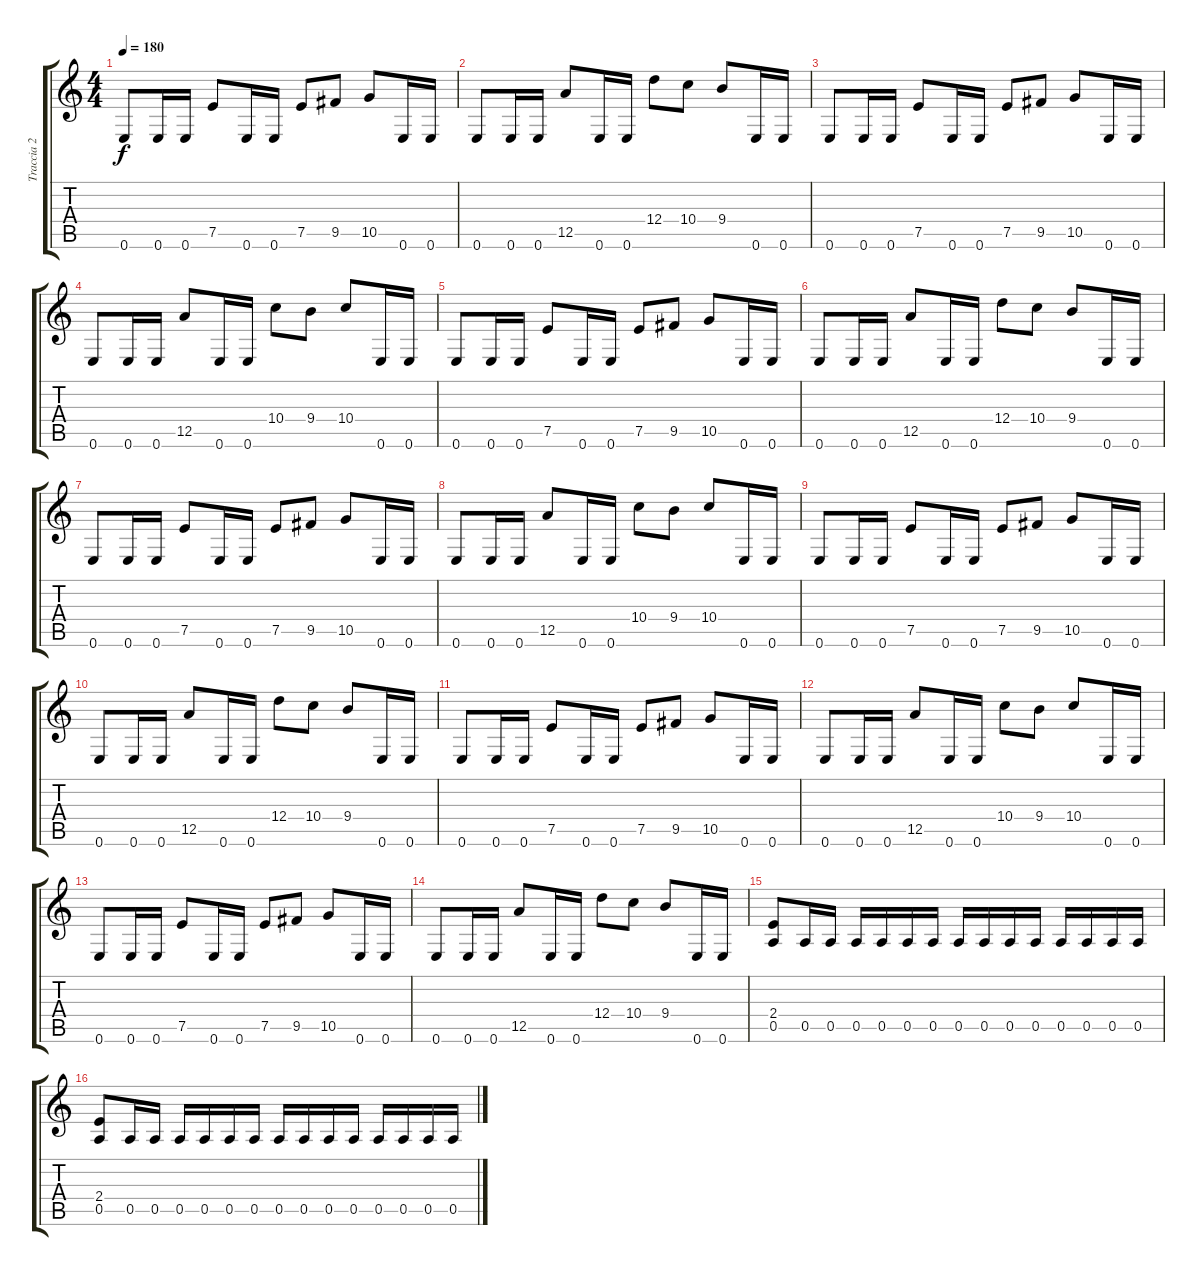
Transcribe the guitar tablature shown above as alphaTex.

\track ("Traccia 2" "Traccia 2") {instrument distortionguitar}
\staff {score tabs}
\tuning (E4 B3 G3 D3 A2 E2) {hide}
\ts (4 4)
\tempo 180
\clef g2
\ks c
0.6.8{dy f} 0.6.16 0.6.16 7.5.8 0.6.16 0.6.16 7.5.8 9.5.8 10.5.8 0.6.16 0.6.16 |
0.6.8 0.6.16 0.6.16 12.5.8 0.6.16 0.6.16 12.4.8 10.4.8 9.4.8 0.6.16 0.6.16 |
0.6.8 0.6.16 0.6.16 7.5.8 0.6.16 0.6.16 7.5.8 9.5.8 10.5.8 0.6.16 0.6.16 |
0.6.8 0.6.16 0.6.16 12.5.8 0.6.16 0.6.16 10.4.8 9.4.8 10.4.8 0.6.16 0.6.16 |
0.6.8 0.6.16 0.6.16 7.5.8 0.6.16 0.6.16 7.5.8 9.5.8 10.5.8 0.6.16 0.6.16 |
0.6.8 0.6.16 0.6.16 12.5.8 0.6.16 0.6.16 12.4.8 10.4.8 9.4.8 0.6.16 0.6.16 |
0.6.8 0.6.16 0.6.16 7.5.8 0.6.16 0.6.16 7.5.8 9.5.8 10.5.8 0.6.16 0.6.16 |
0.6.8 0.6.16 0.6.16 12.5.8 0.6.16 0.6.16 10.4.8 9.4.8 10.4.8 0.6.16 0.6.16 |
0.6.8 0.6.16 0.6.16 7.5.8 0.6.16 0.6.16 7.5.8 9.5.8 10.5.8 0.6.16 0.6.16 |
0.6.8 0.6.16 0.6.16 12.5.8 0.6.16 0.6.16 12.4.8 10.4.8 9.4.8 0.6.16 0.6.16 |
0.6.8 0.6.16 0.6.16 7.5.8 0.6.16 0.6.16 7.5.8 9.5.8 10.5.8 0.6.16 0.6.16 |
0.6.8 0.6.16 0.6.16 12.5.8 0.6.16 0.6.16 10.4.8 9.4.8 10.4.8 0.6.16 0.6.16 |
0.6.8 0.6.16 0.6.16 7.5.8 0.6.16 0.6.16 7.5.8 9.5.8 10.5.8 0.6.16 0.6.16 |
0.6.8 0.6.16 0.6.16 12.5.8 0.6.16 0.6.16 12.4.8 10.4.8 9.4.8 0.6.16 0.6.16 |
(2.4 0.5).8 0.5.16 0.5.16 0.5.16 0.5.16 0.5.16 0.5.16 0.5.16 0.5.16 0.5.16 0.5.16 0.5.16 0.5.16 0.5.16 0.5.16 |
(2.4 0.5).8 0.5.16 0.5.16 0.5.16 0.5.16 0.5.16 0.5.16 0.5.16 0.5.16 0.5.16 0.5.16 0.5.16 0.5.16 0.5.16 0.5.16
